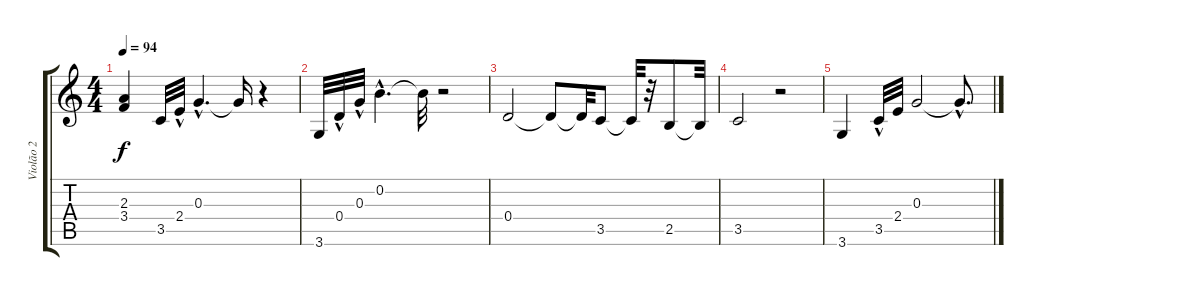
\track ("Violão 2" "Violão 2") {instrument acousticguitarnylon}
\staff {score tabs}
\tuning (E4 B3 G3 D3 A2 E2) {hide}
\ts (4 4)
\tempo 94
\clef g2
\ks c
(2.3 3.4).4{dy f} 3.5.32 2.4{hac}.32 0.3{hac}.4{d} 0.3{t}.16 r.4 |
3.6.32 0.4{hac}.32 0.3{hac}.32 0.2{hac}.4{d} 0.2{t}.32 r.2 |
0.4.2 0.4{t}.8 0.4{t}.32 3.5.8 3.5{t}.32 r.32 2.5.8 2.5{t}.32 |
3.5.2 r.2 |
3.6.4 3.5{hac}.32 2.4.32 0.3.2 0.3{hac t}.8{d}
